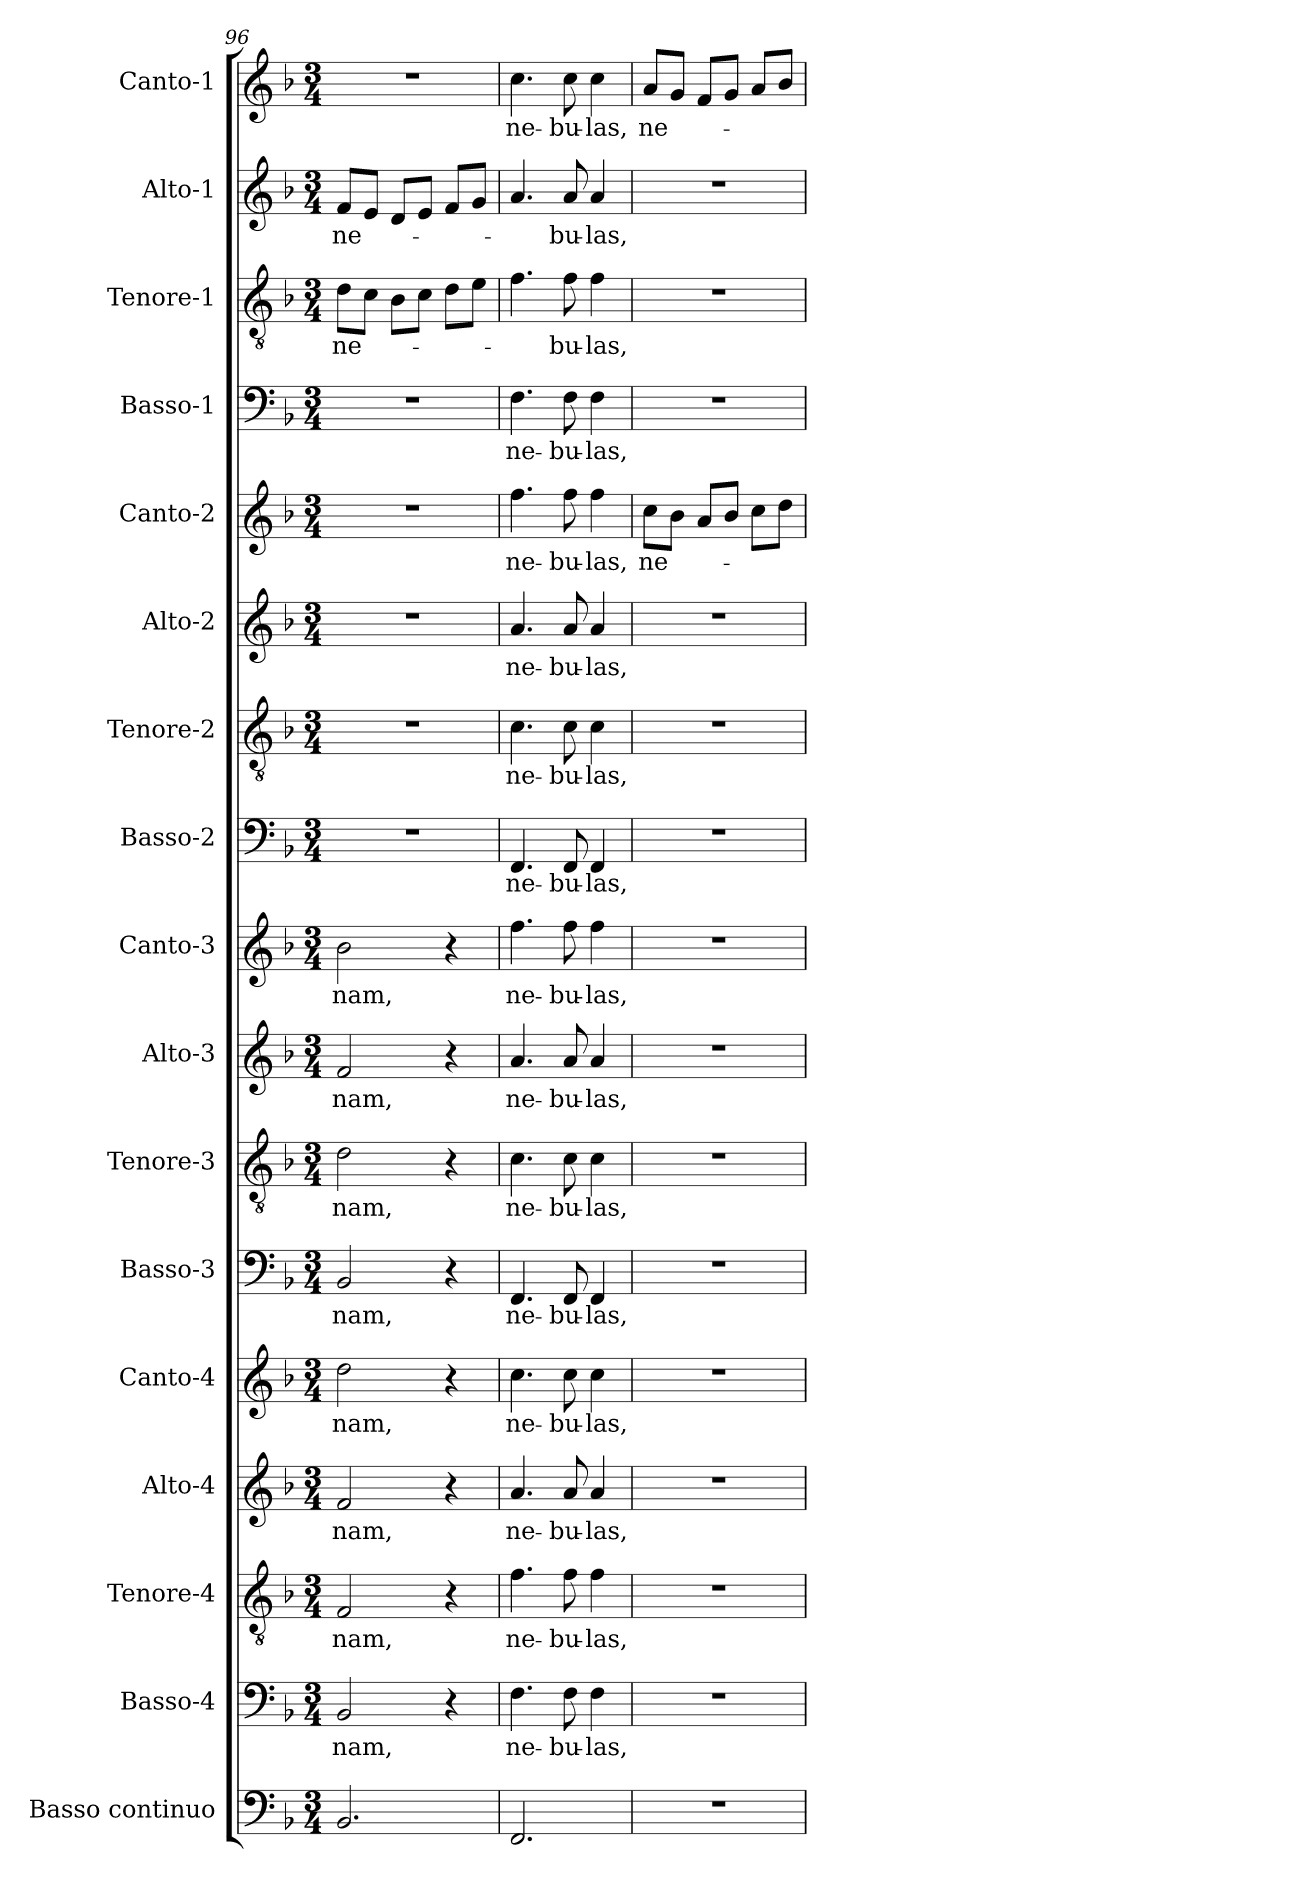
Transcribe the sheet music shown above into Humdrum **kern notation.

**kern	**kern	**text	**kern	**text	**kern	**text	**kern	**text	**kern	**text	**kern	**text	**kern	**text	**kern	**text	**kern	**text	**kern	**text	**kern	**text	**kern	**text	**kern	**text	**kern	**text	**kern	**text	**kern	**text
*part17	*part16	*part16	*part15	*part15	*part14	*part14	*part13	*part13	*part12	*part12	*part11	*part11	*part10	*part10	*part9	*part9	*part8	*part8	*part7	*part7	*part6	*part6	*part5	*part5	*part4	*part4	*part3	*part3	*part2	*part2	*part1	*part1
*staff17	*staff16	*staff16	*staff15	*staff15	*staff14	*staff14	*staff13	*staff13	*staff12	*staff12	*staff11	*staff11	*staff10	*staff10	*staff9	*staff9	*staff8	*staff8	*staff7	*staff7	*staff6	*staff6	*staff5	*staff5	*staff4	*staff4	*staff3	*staff3	*staff2	*staff2	*staff1	*staff1
*I"Basso continuo	*I"Basso-4	*	*I"Tenore-4	*	*I"Alto-4	*	*I"Canto-4	*	*I"Basso-3	*	*I"Tenore-3	*	*I"Alto-3	*	*I"Canto-3	*	*I"Basso-2	*	*I"Tenore-2	*	*I"Alto-2	*	*I"Canto-2	*	*I"Basso-1	*	*I"Tenore-1	*	*I"Alto-1	*	*I"Canto-1	*
*I'BC	*I'B4	*	*I'T4	*	*I'A4	*	*I'C4	*	*I'B3	*	*I'T3	*	*I'A3	*	*I'C3	*	*I'B2	*	*I'T2	*	*I'A2	*	*I'C2	*	*I'B1	*	*I'T1	*	*I'A1	*	*I'C1	*
*clefF4	*clefF4	*	*clefGv2	*	*clefG2	*	*clefG2	*	*clefF4	*	*clefGv2	*	*clefG2	*	*clefG2	*	*clefF4	*	*clefGv2	*	*clefG2	*	*clefG2	*	*clefF4	*	*clefGv2	*	*clefG2	*	*clefG2	*
*k[b-]	*k[b-]	*	*k[b-]	*	*k[b-]	*	*k[b-]	*	*k[b-]	*	*k[b-]	*	*k[b-]	*	*k[b-]	*	*k[b-]	*	*k[b-]	*	*k[b-]	*	*k[b-]	*	*k[b-]	*	*k[b-]	*	*k[b-]	*	*k[b-]	*
*F:	*F:	*	*F:	*	*F:	*	*F:	*	*F:	*	*F:	*	*F:	*	*F:	*	*F:	*	*F:	*	*F:	*	*F:	*	*F:	*	*F:	*	*F:	*	*F:	*
*M3/4	*M3/4	*	*M3/4	*	*M3/4	*	*M3/4	*	*M3/4	*	*M3/4	*	*M3/4	*	*M3/4	*	*M3/4	*	*M3/4	*	*M3/4	*	*M3/4	*	*M3/4	*	*M3/4	*	*M3/4	*	*M3/4	*
=96	=96	=96	=96	=96	=96	=96	=96	=96	=96	=96	=96	=96	=96	=96	=96	=96	=96	=96	=96	=96	=96	=96	=96	=96	=96	=96	=96	=96	=96	=96	=96	=96
!	!	!LO:LY:b	!	!	!	!	!	!	!	!	!	!	!	!	!	!	!	!	!	!	!	!	!	!	!	!	!	!	!	!	!	!
!	!	!	!	!LO:LY:b	!	!	!	!	!	!	!	!	!	!	!	!	!	!	!	!	!	!	!	!	!	!	!	!	!	!	!	!
!	!	!	!	!	!	!LO:LY:b	!	!	!	!	!	!	!	!	!	!	!	!	!	!	!	!	!	!	!	!	!	!	!	!	!	!
!	!	!	!	!	!	!	!	!LO:LY:b	!	!	!	!	!	!	!	!	!	!	!	!	!	!	!	!	!	!	!	!	!	!	!	!
!	!	!	!	!	!	!	!	!	!	!LO:LY:b	!	!	!	!	!	!	!	!	!	!	!	!	!	!	!	!	!	!	!	!	!	!
!	!	!	!	!	!	!	!	!	!	!	!	!LO:LY:b	!	!	!	!	!	!	!	!	!	!	!	!	!	!	!	!	!	!	!	!
!	!	!	!	!	!	!	!	!	!	!	!	!	!	!LO:LY:b	!	!	!	!	!	!	!	!	!	!	!	!	!	!	!	!	!	!
!	!	!	!	!	!	!	!	!	!	!	!	!	!	!	!	!LO:LY:b	!	!	!	!	!	!	!	!	!	!	!	!	!	!	!	!
!	!	!	!	!	!	!	!	!	!	!	!	!	!	!	!	!	!	!	!	!	!	!	!	!	!	!	!	!LO:LY:b	!	!	!	!
!	!	!	!	!	!	!	!	!	!	!	!	!	!	!	!	!	!	!	!	!	!	!	!	!	!	!	!	!	!	!LO:LY:b	!	!
2.BB-/	2BB-/	-nam,	2F/	-nam,	2f/	-nam,	2dd\	-nam,	2BB-/	-nam,	2d\	-nam,	2f/	-nam,	2b-\	-nam,	2.r	.	2.r	.	2.r	.	2.r	.	2.r	.	8d\L	ne-	8f/L	ne-	2.r	.
.	.	.	.	.	.	.	.	.	.	.	.	.	.	.	.	.	.	.	.	.	.	.	.	.	.	.	8c\J	.	8e/J	.	.	.
.	.	.	.	.	.	.	.	.	.	.	.	.	.	.	.	.	.	.	.	.	.	.	.	.	.	.	8B-\L	.	8d/L	.	.	.
.	.	.	.	.	.	.	.	.	.	.	.	.	.	.	.	.	.	.	.	.	.	.	.	.	.	.	8c\J	.	8e/J	.	.	.
.	4r	.	4r	.	4r	.	4r	.	4r	.	4r	.	4r	.	4r	.	.	.	.	.	.	.	.	.	.	.	8d\L	.	8f/L	.	.	.
.	.	.	.	.	.	.	.	.	.	.	.	.	.	.	.	.	.	.	.	.	.	.	.	.	.	.	8e\J	.	8g/J	.	.	.
!!LO:PB:g=z
=97	=97	=97	=97	=97	=97	=97	=97	=97	=97	=97	=97	=97	=97	=97	=97	=97	=97	=97	=97	=97	=97	=97	=97	=97	=97	=97	=97	=97	=97	=97	=97	=97
!	!	!LO:LY:b	!	!	!	!	!	!	!	!	!	!	!	!	!	!	!	!	!	!	!	!	!	!	!	!	!	!	!	!	!	!
!	!	!	!	!LO:LY:b	!	!	!	!	!	!	!	!	!	!	!	!	!	!	!	!	!	!	!	!	!	!	!	!	!	!	!	!
!	!	!	!	!	!	!LO:LY:b	!	!	!	!	!	!	!	!	!	!	!	!	!	!	!	!	!	!	!	!	!	!	!	!	!	!
!	!	!	!	!	!	!	!	!LO:LY:b	!	!	!	!	!	!	!	!	!	!	!	!	!	!	!	!	!	!	!	!	!	!	!	!
!	!	!	!	!	!	!	!	!	!	!LO:LY:b	!	!	!	!	!	!	!	!	!	!	!	!	!	!	!	!	!	!	!	!	!	!
!	!	!	!	!	!	!	!	!	!	!	!	!LO:LY:b	!	!	!	!	!	!	!	!	!	!	!	!	!	!	!	!	!	!	!	!
!	!	!	!	!	!	!	!	!	!	!	!	!	!	!LO:LY:b	!	!	!	!	!	!	!	!	!	!	!	!	!	!	!	!	!	!
!	!	!	!	!	!	!	!	!	!	!	!	!	!	!	!	!LO:LY:b	!	!	!	!	!	!	!	!	!	!	!	!	!	!	!	!
!	!	!	!	!	!	!	!	!	!	!	!	!	!	!	!	!	!	!LO:LY:b	!	!	!	!	!	!	!	!	!	!	!	!	!	!
!	!	!	!	!	!	!	!	!	!	!	!	!	!	!	!	!	!	!	!	!LO:LY:b	!	!	!	!	!	!	!	!	!	!	!	!
!	!	!	!	!	!	!	!	!	!	!	!	!	!	!	!	!	!	!	!	!	!	!LO:LY:b	!	!	!	!	!	!	!	!	!	!
!	!	!	!	!	!	!	!	!	!	!	!	!	!	!	!	!	!	!	!	!	!	!	!	!LO:LY:b	!	!	!	!	!	!	!	!
!	!	!	!	!	!	!	!	!	!	!	!	!	!	!	!	!	!	!	!	!	!	!	!	!	!	!LO:LY:b	!	!	!	!	!	!
!	!	!	!	!	!	!	!	!	!	!	!	!	!	!	!	!	!	!	!	!	!	!	!	!	!	!	!	!	!	!	!	!LO:LY:b
2.FF/	4.F\	ne-	4.f\	ne-	4.a/	ne-	4.cc\	ne-	4.FF/	ne-	4.c\	ne-	4.a/	ne-	4.ff\	ne-	4.FF/	ne-	4.c\	ne-	4.a/	ne-	4.ff\	ne-	4.F\	ne-	4.f\	.	4.a/	.	4.cc\	ne-
!	!	!LO:LY:b	!	!	!	!	!	!	!	!	!	!	!	!	!	!	!	!	!	!	!	!	!	!	!	!	!	!	!	!	!	!
!	!	!	!	!LO:LY:b	!	!	!	!	!	!	!	!	!	!	!	!	!	!	!	!	!	!	!	!	!	!	!	!	!	!	!	!
!	!	!	!	!	!	!LO:LY:b	!	!	!	!	!	!	!	!	!	!	!	!	!	!	!	!	!	!	!	!	!	!	!	!	!	!
!	!	!	!	!	!	!	!	!LO:LY:b	!	!	!	!	!	!	!	!	!	!	!	!	!	!	!	!	!	!	!	!	!	!	!	!
!	!	!	!	!	!	!	!	!	!	!LO:LY:b	!	!	!	!	!	!	!	!	!	!	!	!	!	!	!	!	!	!	!	!	!	!
!	!	!	!	!	!	!	!	!	!	!	!	!LO:LY:b	!	!	!	!	!	!	!	!	!	!	!	!	!	!	!	!	!	!	!	!
!	!	!	!	!	!	!	!	!	!	!	!	!	!	!LO:LY:b	!	!	!	!	!	!	!	!	!	!	!	!	!	!	!	!	!	!
!	!	!	!	!	!	!	!	!	!	!	!	!	!	!	!	!LO:LY:b	!	!	!	!	!	!	!	!	!	!	!	!	!	!	!	!
!	!	!	!	!	!	!	!	!	!	!	!	!	!	!	!	!	!	!LO:LY:b	!	!	!	!	!	!	!	!	!	!	!	!	!	!
!	!	!	!	!	!	!	!	!	!	!	!	!	!	!	!	!	!	!	!	!LO:LY:b	!	!	!	!	!	!	!	!	!	!	!	!
!	!	!	!	!	!	!	!	!	!	!	!	!	!	!	!	!	!	!	!	!	!	!LO:LY:b	!	!	!	!	!	!	!	!	!	!
!	!	!	!	!	!	!	!	!	!	!	!	!	!	!	!	!	!	!	!	!	!	!	!	!LO:LY:b	!	!	!	!	!	!	!	!
!	!	!	!	!	!	!	!	!	!	!	!	!	!	!	!	!	!	!	!	!	!	!	!	!	!	!LO:LY:b	!	!	!	!	!	!
!	!	!	!	!	!	!	!	!	!	!	!	!	!	!	!	!	!	!	!	!	!	!	!	!	!	!	!	!LO:LY:b	!	!	!	!
!	!	!	!	!	!	!	!	!	!	!	!	!	!	!	!	!	!	!	!	!	!	!	!	!	!	!	!	!	!	!LO:LY:b	!	!
!	!	!	!	!	!	!	!	!	!	!	!	!	!	!	!	!	!	!	!	!	!	!	!	!	!	!	!	!	!	!	!	!LO:LY:b
.	8F\	-bu-	8f\	-bu-	8a/	-bu-	8cc\	-bu-	8FF/	-bu-	8c\	-bu-	8a/	-bu-	8ff\	-bu-	8FF/	-bu-	8c\	-bu-	8a/	-bu-	8ff\	-bu-	8F\	-bu-	8f\	-bu-	8a/	-bu-	8cc\	-bu-
!	!	!LO:LY:b	!	!	!	!	!	!	!	!	!	!	!	!	!	!	!	!	!	!	!	!	!	!	!	!	!	!	!	!	!	!
!	!	!	!	!LO:LY:b	!	!	!	!	!	!	!	!	!	!	!	!	!	!	!	!	!	!	!	!	!	!	!	!	!	!	!	!
!	!	!	!	!	!	!LO:LY:b	!	!	!	!	!	!	!	!	!	!	!	!	!	!	!	!	!	!	!	!	!	!	!	!	!	!
!	!	!	!	!	!	!	!	!LO:LY:b	!	!	!	!	!	!	!	!	!	!	!	!	!	!	!	!	!	!	!	!	!	!	!	!
!	!	!	!	!	!	!	!	!	!	!LO:LY:b	!	!	!	!	!	!	!	!	!	!	!	!	!	!	!	!	!	!	!	!	!	!
!	!	!	!	!	!	!	!	!	!	!	!	!LO:LY:b	!	!	!	!	!	!	!	!	!	!	!	!	!	!	!	!	!	!	!	!
!	!	!	!	!	!	!	!	!	!	!	!	!	!	!LO:LY:b	!	!	!	!	!	!	!	!	!	!	!	!	!	!	!	!	!	!
!	!	!	!	!	!	!	!	!	!	!	!	!	!	!	!	!LO:LY:b	!	!	!	!	!	!	!	!	!	!	!	!	!	!	!	!
!	!	!	!	!	!	!	!	!	!	!	!	!	!	!	!	!	!	!LO:LY:b	!	!	!	!	!	!	!	!	!	!	!	!	!	!
!	!	!	!	!	!	!	!	!	!	!	!	!	!	!	!	!	!	!	!	!LO:LY:b	!	!	!	!	!	!	!	!	!	!	!	!
!	!	!	!	!	!	!	!	!	!	!	!	!	!	!	!	!	!	!	!	!	!	!LO:LY:b	!	!	!	!	!	!	!	!	!	!
!	!	!	!	!	!	!	!	!	!	!	!	!	!	!	!	!	!	!	!	!	!	!	!	!LO:LY:b	!	!	!	!	!	!	!	!
!	!	!	!	!	!	!	!	!	!	!	!	!	!	!	!	!	!	!	!	!	!	!	!	!	!	!LO:LY:b	!	!	!	!	!	!
!	!	!	!	!	!	!	!	!	!	!	!	!	!	!	!	!	!	!	!	!	!	!	!	!	!	!	!	!LO:LY:b	!	!	!	!
!	!	!	!	!	!	!	!	!	!	!	!	!	!	!	!	!	!	!	!	!	!	!	!	!	!	!	!	!	!	!LO:LY:b	!	!
!	!	!	!	!	!	!	!	!	!	!	!	!	!	!	!	!	!	!	!	!	!	!	!	!	!	!	!	!	!	!	!	!LO:LY:b
.	4F\	-las,	4f\	-las,	4a/	-las,	4cc\	-las,	4FF/	-las,	4c\	-las,	4a/	-las,	4ff\	-las,	4FF/	-las,	4c\	-las,	4a/	-las,	4ff\	-las,	4F\	-las,	4f\	-las,	4a/	-las,	4cc\	-las,
=98	=98	=98	=98	=98	=98	=98	=98	=98	=98	=98	=98	=98	=98	=98	=98	=98	=98	=98	=98	=98	=98	=98	=98	=98	=98	=98	=98	=98	=98	=98	=98	=98
!	!	!	!	!	!	!	!	!	!	!	!	!	!	!	!	!	!	!	!	!	!	!	!	!LO:LY:b	!	!	!	!	!	!	!	!
!	!	!	!	!	!	!	!	!	!	!	!	!	!	!	!	!	!	!	!	!	!	!	!	!	!	!	!	!	!	!	!	!LO:LY:b
2.r	2.r	.	2.r	.	2.r	.	2.r	.	2.r	.	2.r	.	2.r	.	2.r	.	2.r	.	2.r	.	2.r	.	8cc\L	ne-	2.r	.	2.r	.	2.r	.	8a/L	ne-
.	.	.	.	.	.	.	.	.	.	.	.	.	.	.	.	.	.	.	.	.	.	.	8b-\J	.	.	.	.	.	.	.	8g/J	.
.	.	.	.	.	.	.	.	.	.	.	.	.	.	.	.	.	.	.	.	.	.	.	8a/L	.	.	.	.	.	.	.	8f/L	.
.	.	.	.	.	.	.	.	.	.	.	.	.	.	.	.	.	.	.	.	.	.	.	8b-/J	.	.	.	.	.	.	.	8g/J	.
.	.	.	.	.	.	.	.	.	.	.	.	.	.	.	.	.	.	.	.	.	.	.	8cc\L	.	.	.	.	.	.	.	8a/L	.
.	.	.	.	.	.	.	.	.	.	.	.	.	.	.	.	.	.	.	.	.	.	.	8dd\J	.	.	.	.	.	.	.	8b-/J	.
=	=	=	=	=	=	=	=	=	=	=	=	=	=	=	=	=	=	=	=	=	=	=	=	=	=	=	=	=	=	=	=	=
*-	*-	*-	*-	*-	*-	*-	*-	*-	*-	*-	*-	*-	*-	*-	*-	*-	*-	*-	*-	*-	*-	*-	*-	*-	*-	*-	*-	*-	*-	*-	*-	*-
